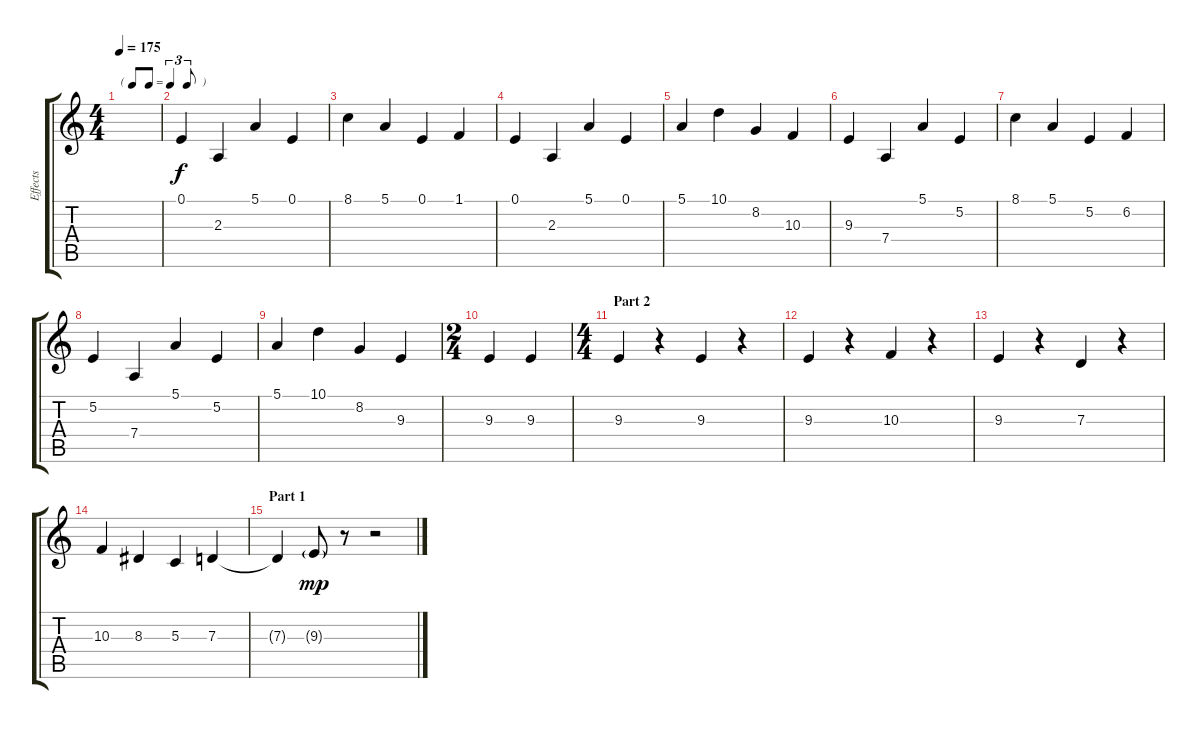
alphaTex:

\track ("Effects" "Effects") {instrument recorder}
\staff {score tabs}
\tuning (E4 B3 G3 D3 A2 E2) {hide}
\ts (4 4)
\tf triplet8th
\tempo 175
\clef g2
\ks c
|
0.1.4 2.3.4 5.1.4 0.1.4 |
8.1.4 5.1.4 0.1.4 1.1.4 |
0.1.4 2.3.4 5.1.4 0.1.4 |
5.1.4 10.1.4 8.2.4 10.3.4 |
9.3.4 7.4.4 5.1.4 5.2.4 |
8.1.4 5.1.4 5.2.4 6.2.4 |
5.2.4 7.4.4 5.1.4 5.2.4 |
5.1.4 10.1.4 8.2.4 9.3.4 |
\ts (2 4)
9.3.4 9.3.4 |
\ts (4 4)
\section ("" "Part 2")
9.3.4 r.4 9.3.4 r.4 |
9.3.4 r.4 10.3.4 r.4 |
9.3.4 r.4 7.3.4 r.4 |
10.3.4 8.3.4 5.3.4 7.3.4 |
\section ("" "Part 1")
7.3{t}.4 9.3{g}.8{dy mp} r.8 r.2
